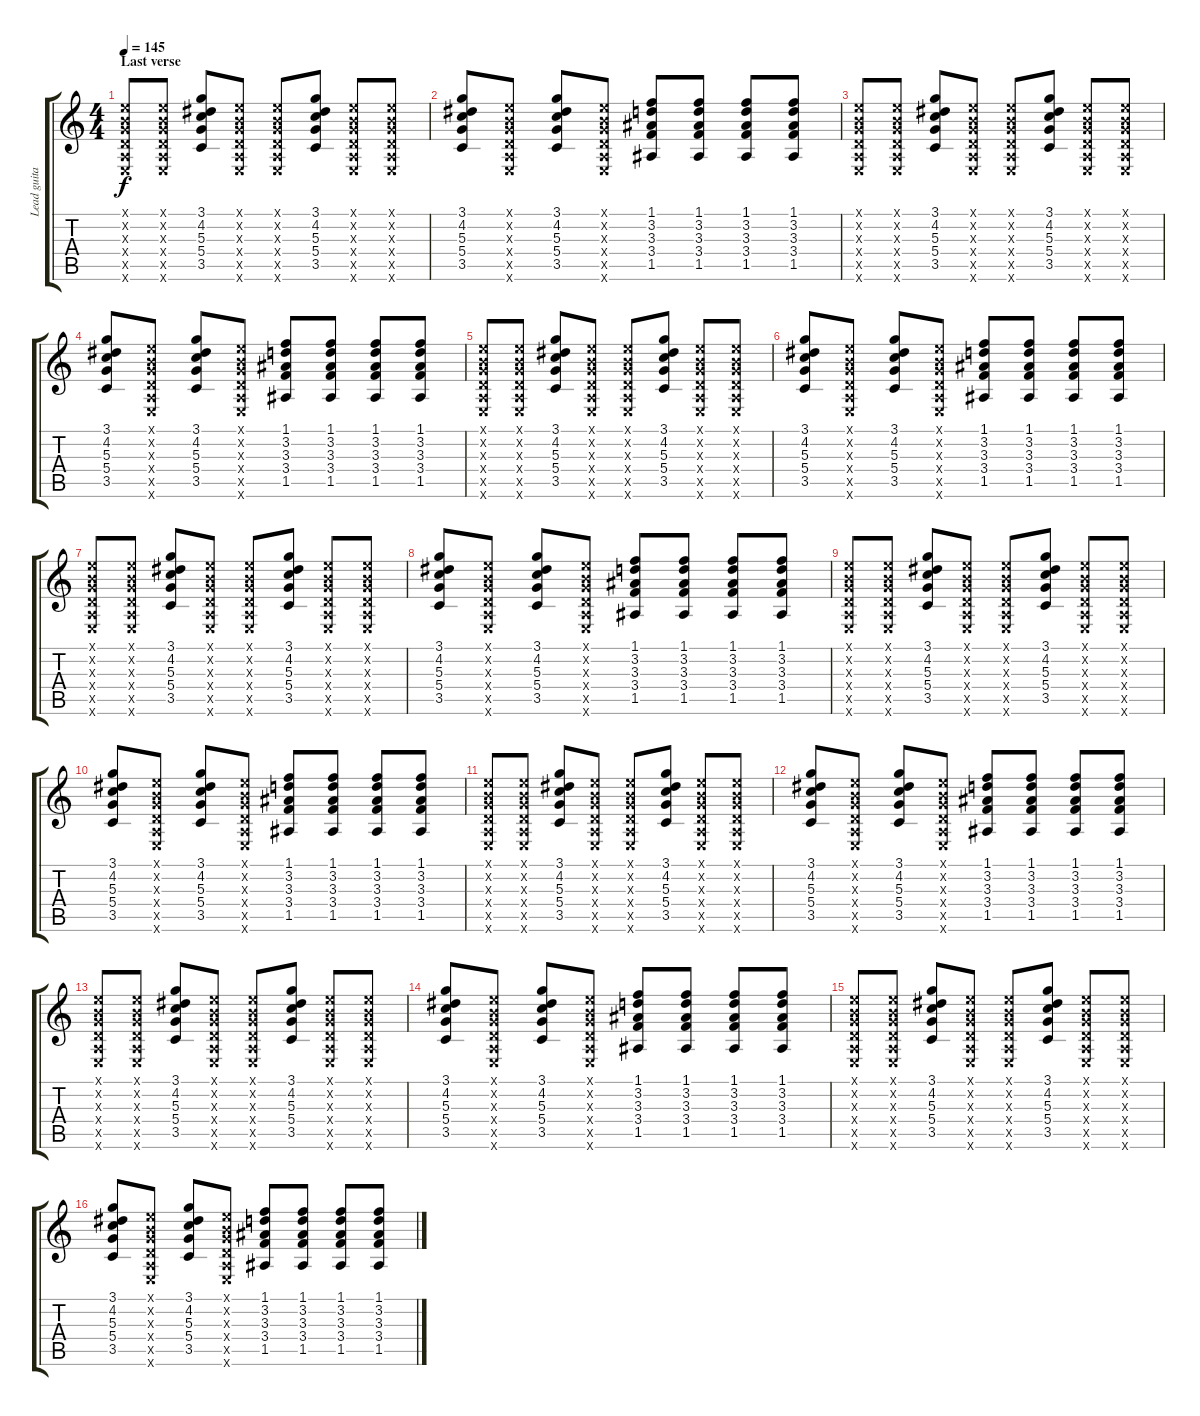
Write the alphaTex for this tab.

\track ("Lead guitar" "Lead guita") {instrument overdrivenguitar}
\staff {score tabs}
\tuning (E4 B3 G3 D3 A2 E2) {hide}
\ts (4 4)
\section ("" "Last verse")
\tempo 145
\clef g2
\ks c
(0.1{x} 0.2{x} 0.3{x} 0.4{x} 0.5{x} 0.6{x}).8{dy f} (0.1{x} 0.2{x} 0.3{x} 0.4{x} 0.5{x} 0.6{x}).8 (3.1 4.2 5.3 5.4 3.5).8 (0.1{x} 0.2{x} 0.3{x} 0.4{x} 0.5{x} 0.6{x}).8 (0.1{x} 0.2{x} 0.3{x} 0.4{x} 0.5{x} 0.6{x}).8 (3.1 4.2 5.3 5.4 3.5).8 (0.1{x} 0.2{x} 0.3{x} 0.4{x} 0.5{x} 0.6{x}).8 (0.1{x} 0.2{x} 0.3{x} 0.4{x} 0.5{x} 0.6{x}).8 |
(3.1 4.2 5.3 5.4 3.5).8 (0.1{x} 0.2{x} 0.3{x} 0.4{x} 0.5{x} 0.6{x}).8 (3.1 4.2 5.3 5.4 3.5).8 (0.1{x} 0.2{x} 0.3{x} 0.4{x} 0.5{x} 0.6{x}).8 (1.1 3.2 3.3 3.4 1.5).8 (1.1 3.2 3.3 3.4 1.5).8 (1.1 3.2 3.3 3.4 1.5).8 (1.1 3.2 3.3 3.4 1.5).8 |
(0.1{x} 0.2{x} 0.3{x} 0.4{x} 0.5{x} 0.6{x}).8 (0.1{x} 0.2{x} 0.3{x} 0.4{x} 0.5{x} 0.6{x}).8 (3.1 4.2 5.3 5.4 3.5).8 (0.1{x} 0.2{x} 0.3{x} 0.4{x} 0.5{x} 0.6{x}).8 (0.1{x} 0.2{x} 0.3{x} 0.4{x} 0.5{x} 0.6{x}).8 (3.1 4.2 5.3 5.4 3.5).8 (0.1{x} 0.2{x} 0.3{x} 0.4{x} 0.5{x} 0.6{x}).8 (0.1{x} 0.2{x} 0.3{x} 0.4{x} 0.5{x} 0.6{x}).8 |
(3.1 4.2 5.3 5.4 3.5).8 (0.1{x} 0.2{x} 0.3{x} 0.4{x} 0.5{x} 0.6{x}).8 (3.1 4.2 5.3 5.4 3.5).8 (0.1{x} 0.2{x} 0.3{x} 0.4{x} 0.5{x} 0.6{x}).8 (1.1 3.2 3.3 3.4 1.5).8 (1.1 3.2 3.3 3.4 1.5).8 (1.1 3.2 3.3 3.4 1.5).8 (1.1 3.2 3.3 3.4 1.5).8 |
(0.1{x} 0.2{x} 0.3{x} 0.4{x} 0.5{x} 0.6{x}).8 (0.1{x} 0.2{x} 0.3{x} 0.4{x} 0.5{x} 0.6{x}).8 (3.1 4.2 5.3 5.4 3.5).8 (0.1{x} 0.2{x} 0.3{x} 0.4{x} 0.5{x} 0.6{x}).8 (0.1{x} 0.2{x} 0.3{x} 0.4{x} 0.5{x} 0.6{x}).8 (3.1 4.2 5.3 5.4 3.5).8 (0.1{x} 0.2{x} 0.3{x} 0.4{x} 0.5{x} 0.6{x}).8 (0.1{x} 0.2{x} 0.3{x} 0.4{x} 0.5{x} 0.6{x}).8 |
(3.1 4.2 5.3 5.4 3.5).8 (0.1{x} 0.2{x} 0.3{x} 0.4{x} 0.5{x} 0.6{x}).8 (3.1 4.2 5.3 5.4 3.5).8 (0.1{x} 0.2{x} 0.3{x} 0.4{x} 0.5{x} 0.6{x}).8 (1.1 3.2 3.3 3.4 1.5).8 (1.1 3.2 3.3 3.4 1.5).8 (1.1 3.2 3.3 3.4 1.5).8 (1.1 3.2 3.3 3.4 1.5).8 |
(0.1{x} 0.2{x} 0.3{x} 0.4{x} 0.5{x} 0.6{x}).8 (0.1{x} 0.2{x} 0.3{x} 0.4{x} 0.5{x} 0.6{x}).8 (3.1 4.2 5.3 5.4 3.5).8 (0.1{x} 0.2{x} 0.3{x} 0.4{x} 0.5{x} 0.6{x}).8 (0.1{x} 0.2{x} 0.3{x} 0.4{x} 0.5{x} 0.6{x}).8 (3.1 4.2 5.3 5.4 3.5).8 (0.1{x} 0.2{x} 0.3{x} 0.4{x} 0.5{x} 0.6{x}).8 (0.1{x} 0.2{x} 0.3{x} 0.4{x} 0.5{x} 0.6{x}).8 |
(3.1 4.2 5.3 5.4 3.5).8 (0.1{x} 0.2{x} 0.3{x} 0.4{x} 0.5{x} 0.6{x}).8 (3.1 4.2 5.3 5.4 3.5).8 (0.1{x} 0.2{x} 0.3{x} 0.4{x} 0.5{x} 0.6{x}).8 (1.1 3.2 3.3 3.4 1.5).8 (1.1 3.2 3.3 3.4 1.5).8 (1.1 3.2 3.3 3.4 1.5).8 (1.1 3.2 3.3 3.4 1.5).8 |
(0.1{x} 0.2{x} 0.3{x} 0.4{x} 0.5{x} 0.6{x}).8 (0.1{x} 0.2{x} 0.3{x} 0.4{x} 0.5{x} 0.6{x}).8 (3.1 4.2 5.3 5.4 3.5).8 (0.1{x} 0.2{x} 0.3{x} 0.4{x} 0.5{x} 0.6{x}).8 (0.1{x} 0.2{x} 0.3{x} 0.4{x} 0.5{x} 0.6{x}).8 (3.1 4.2 5.3 5.4 3.5).8 (0.1{x} 0.2{x} 0.3{x} 0.4{x} 0.5{x} 0.6{x}).8 (0.1{x} 0.2{x} 0.3{x} 0.4{x} 0.5{x} 0.6{x}).8 |
(3.1 4.2 5.3 5.4 3.5).8 (0.1{x} 0.2{x} 0.3{x} 0.4{x} 0.5{x} 0.6{x}).8 (3.1 4.2 5.3 5.4 3.5).8 (0.1{x} 0.2{x} 0.3{x} 0.4{x} 0.5{x} 0.6{x}).8 (1.1 3.2 3.3 3.4 1.5).8 (1.1 3.2 3.3 3.4 1.5).8 (1.1 3.2 3.3 3.4 1.5).8 (1.1 3.2 3.3 3.4 1.5).8 |
(0.1{x} 0.2{x} 0.3{x} 0.4{x} 0.5{x} 0.6{x}).8 (0.1{x} 0.2{x} 0.3{x} 0.4{x} 0.5{x} 0.6{x}).8 (3.1 4.2 5.3 5.4 3.5).8 (0.1{x} 0.2{x} 0.3{x} 0.4{x} 0.5{x} 0.6{x}).8 (0.1{x} 0.2{x} 0.3{x} 0.4{x} 0.5{x} 0.6{x}).8 (3.1 4.2 5.3 5.4 3.5).8 (0.1{x} 0.2{x} 0.3{x} 0.4{x} 0.5{x} 0.6{x}).8 (0.1{x} 0.2{x} 0.3{x} 0.4{x} 0.5{x} 0.6{x}).8 |
(3.1 4.2 5.3 5.4 3.5).8 (0.1{x} 0.2{x} 0.3{x} 0.4{x} 0.5{x} 0.6{x}).8 (3.1 4.2 5.3 5.4 3.5).8 (0.1{x} 0.2{x} 0.3{x} 0.4{x} 0.5{x} 0.6{x}).8 (1.1 3.2 3.3 3.4 1.5).8 (1.1 3.2 3.3 3.4 1.5).8 (1.1 3.2 3.3 3.4 1.5).8 (1.1 3.2 3.3 3.4 1.5).8 |
(0.1{x} 0.2{x} 0.3{x} 0.4{x} 0.5{x} 0.6{x}).8 (0.1{x} 0.2{x} 0.3{x} 0.4{x} 0.5{x} 0.6{x}).8 (3.1 4.2 5.3 5.4 3.5).8 (0.1{x} 0.2{x} 0.3{x} 0.4{x} 0.5{x} 0.6{x}).8 (0.1{x} 0.2{x} 0.3{x} 0.4{x} 0.5{x} 0.6{x}).8 (3.1 4.2 5.3 5.4 3.5).8 (0.1{x} 0.2{x} 0.3{x} 0.4{x} 0.5{x} 0.6{x}).8 (0.1{x} 0.2{x} 0.3{x} 0.4{x} 0.5{x} 0.6{x}).8 |
(3.1 4.2 5.3 5.4 3.5).8 (0.1{x} 0.2{x} 0.3{x} 0.4{x} 0.5{x} 0.6{x}).8 (3.1 4.2 5.3 5.4 3.5).8 (0.1{x} 0.2{x} 0.3{x} 0.4{x} 0.5{x} 0.6{x}).8 (1.1 3.2 3.3 3.4 1.5).8 (1.1 3.2 3.3 3.4 1.5).8 (1.1 3.2 3.3 3.4 1.5).8 (1.1 3.2 3.3 3.4 1.5).8 |
(0.1{x} 0.2{x} 0.3{x} 0.4{x} 0.5{x} 0.6{x}).8 (0.1{x} 0.2{x} 0.3{x} 0.4{x} 0.5{x} 0.6{x}).8 (3.1 4.2 5.3 5.4 3.5).8 (0.1{x} 0.2{x} 0.3{x} 0.4{x} 0.5{x} 0.6{x}).8 (0.1{x} 0.2{x} 0.3{x} 0.4{x} 0.5{x} 0.6{x}).8 (3.1 4.2 5.3 5.4 3.5).8 (0.1{x} 0.2{x} 0.3{x} 0.4{x} 0.5{x} 0.6{x}).8 (0.1{x} 0.2{x} 0.3{x} 0.4{x} 0.5{x} 0.6{x}).8 |
(3.1 4.2 5.3 5.4 3.5).8 (0.1{x} 0.2{x} 0.3{x} 0.4{x} 0.5{x} 0.6{x}).8 (3.1 4.2 5.3 5.4 3.5).8 (0.1{x} 0.2{x} 0.3{x} 0.4{x} 0.5{x} 0.6{x}).8 (1.1 3.2 3.3 3.4 1.5).8 (1.1 3.2 3.3 3.4 1.5).8 (1.1 3.2 3.3 3.4 1.5).8 (1.1 3.2 3.3 3.4 1.5).8
